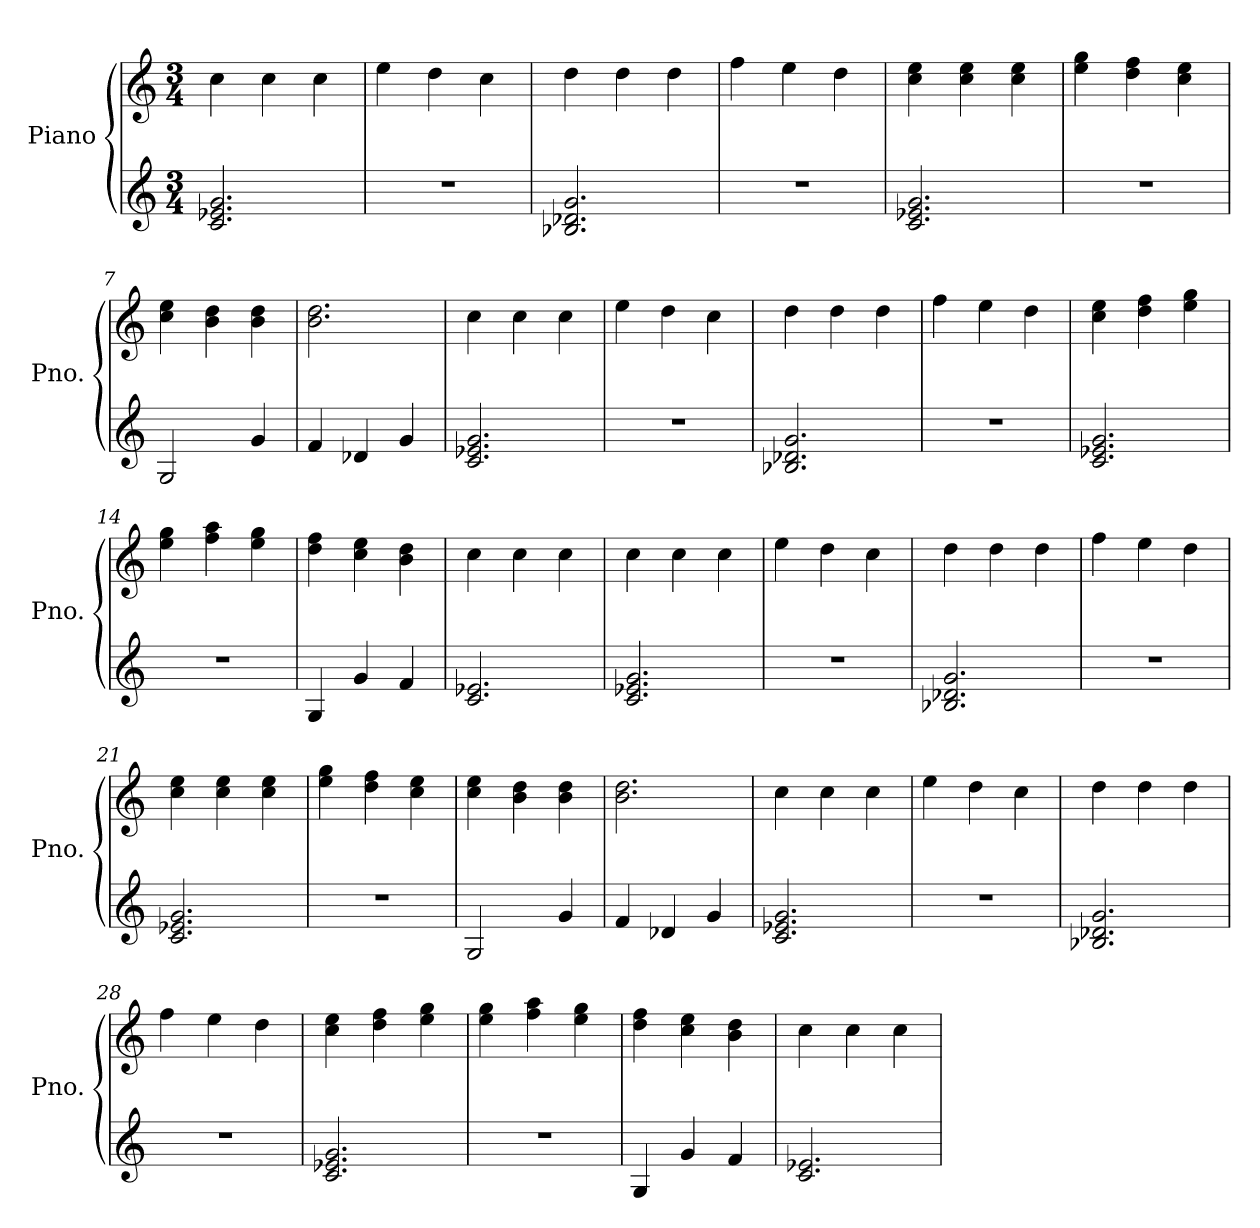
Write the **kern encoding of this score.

**kern	**kern
*part1	*part1
*staff2	*staff1
*I"Piano	*
*I'Pno.	*
*clefG2	*clefG2
*k[]	*k[]
*M3/4	*M3/4
=1	=1
2.c/ 2.e-X/ 2.g/	4cc\
.	4cc\
.	4cc\
=2	=2
2.r	4ee\
.	4dd\
.	4cc\
=3	=3
2.B-X/ 2.d-X/ 2.g/	4dd\
.	4dd\
.	4dd\
=4	=4
2.r	4ff\
.	4ee\
.	4dd\
=5	=5
2.c/ 2.e-X/ 2.g/	4cc\ 4ee\
.	4cc\ 4ee\
.	4cc\ 4ee\
=6	=6
2.r	4ee\ 4gg\
.	4dd\ 4ff\
.	4cc\ 4ee\
=7	=7
2G/	4cc\ 4ee\
.	4b\ 4dd\
4g/	4b\ 4dd\
=8	=8
4f/	2.b\ 2.dd\
4d-X/	.
4g/	.
=9	=9
2.c/ 2.e-X/ 2.g/	4cc\
.	4cc\
.	4cc\
=10	=10
2.r	4ee\
.	4dd\
.	4cc\
=11	=11
2.B-X/ 2.d-X/ 2.g/	4dd\
.	4dd\
.	4dd\
=12	=12
2.r	4ff\
.	4ee\
.	4dd\
!!LO:LB:g=z
=13	=13
2.c/ 2.e-X/ 2.g/	4cc\ 4ee\
.	4dd\ 4ff\
.	4ee\ 4gg\
=14	=14
2.r	4ee\ 4gg\
.	4ff\ 4aa\
.	4ee\ 4gg\
=15	=15
4G/	4dd\ 4ff\
4g/	4cc\ 4ee\
4f/	4b\ 4dd\
=16	=16
2.c/ 2.e-X/	4cc\
.	4cc\
.	4cc\
=17	=17
2.c/ 2.e-X/ 2.g/	4cc\
.	4cc\
.	4cc\
=18	=18
2.r	4ee\
.	4dd\
.	4cc\
=19	=19
2.B-X/ 2.d-X/ 2.g/	4dd\
.	4dd\
.	4dd\
=20	=20
2.r	4ff\
.	4ee\
.	4dd\
=21	=21
2.c/ 2.e-X/ 2.g/	4cc\ 4ee\
.	4cc\ 4ee\
.	4cc\ 4ee\
=22	=22
2.r	4ee\ 4gg\
.	4dd\ 4ff\
.	4cc\ 4ee\
=23	=23
2G/	4cc\ 4ee\
.	4b\ 4dd\
4g/	4b\ 4dd\
=24	=24
4f/	2.b\ 2.dd\
4d-X/	.
4g/	.
!!LO:LB:g=z
=25	=25
2.c/ 2.e-X/ 2.g/	4cc\
.	4cc\
.	4cc\
=26	=26
2.r	4ee\
.	4dd\
.	4cc\
=27	=27
2.B-X/ 2.d-X/ 2.g/	4dd\
.	4dd\
.	4dd\
=28	=28
2.r	4ff\
.	4ee\
.	4dd\
=29	=29
2.c/ 2.e-X/ 2.g/	4cc\ 4ee\
.	4dd\ 4ff\
.	4ee\ 4gg\
=30	=30
2.r	4ee\ 4gg\
.	4ff\ 4aa\
.	4ee\ 4gg\
=31	=31
4G/	4dd\ 4ff\
4g/	4cc\ 4ee\
4f/	4b\ 4dd\
=32	=32
2.c/ 2.e-X/	4cc\
.	4cc\
.	4cc\
=	=
*-	*-
